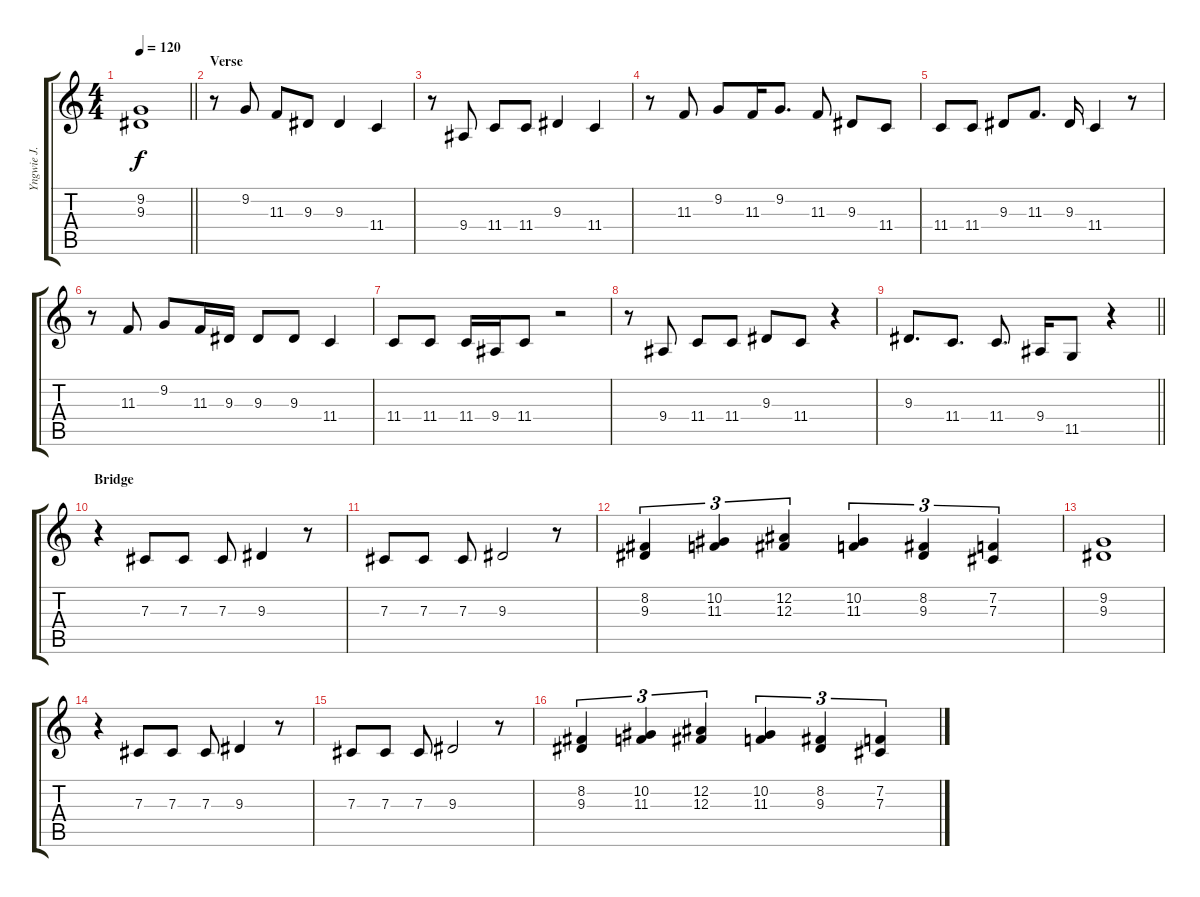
\track ("Yngwie J. Malmsteen" "Yngwie J. ") {instrument lead2sawtooth}
\staff {score tabs}
\tuning (Eb4 Bb3 Gb3 Db3 Ab2 Eb2) {hide}
\ts (4 4)
\tempo 120
\clef g2
\barLineRight lightlight
\ks c
(9.2 9.3).1{dy f} |
\section ("" "Verse")
r.8 9.2.8 11.3.8 9.3.8 9.3.4 11.4.4 |
r.8 9.4.8 11.4.8 11.4.8 9.3.4 11.4.4 |
r.8 11.3.8 9.2.8 11.3.16 9.2.8{d} 11.3.8 9.3.8 11.4.8 |
11.4.8 11.4.8 9.3.8 11.3.8{d} 9.3.16 11.4.4 r.8 |
r.8 11.3.8 9.2.8 11.3.16 9.3.16 9.3.8 9.3.8 11.4.4 |
11.4.8 11.4.8 11.4.16 9.4.16 11.4.8 r.2 |
r.8 9.4.8 11.4.8 11.4.8 9.3.8 11.4.8 r.4 |
\barLineRight lightlight
9.3.8{d} 11.4.8{d} 11.4.8{d} 9.4.16 11.5.8 r.4 |
\section ("" "Bridge")
r.4 7.3.8 7.3.8 7.3.8 9.3.4 r.8 |
7.3.8 7.3.8 7.3.8 9.3.2 r.8 |
(8.2 9.3).4{tu (3 2)} (10.2 11.3).4{tu (3 2)} (12.2 12.3).4{tu (3 2)} (10.2 11.3).4{tu (3 2)} (8.2 9.3).4{tu (3 2)} (7.2 7.3).4{tu (3 2)} |
(9.2 9.3).1 |
r.4 7.3.8 7.3.8 7.3.8 9.3.4 r.8 |
7.3.8 7.3.8 7.3.8 9.3.2 r.8 |
(8.2 9.3).4{tu (3 2)} (10.2 11.3).4{tu (3 2)} (12.2 12.3).4{tu (3 2)} (10.2 11.3).4{tu (3 2)} (8.2 9.3).4{tu (3 2)} (7.2 7.3).4{tu (3 2)}
